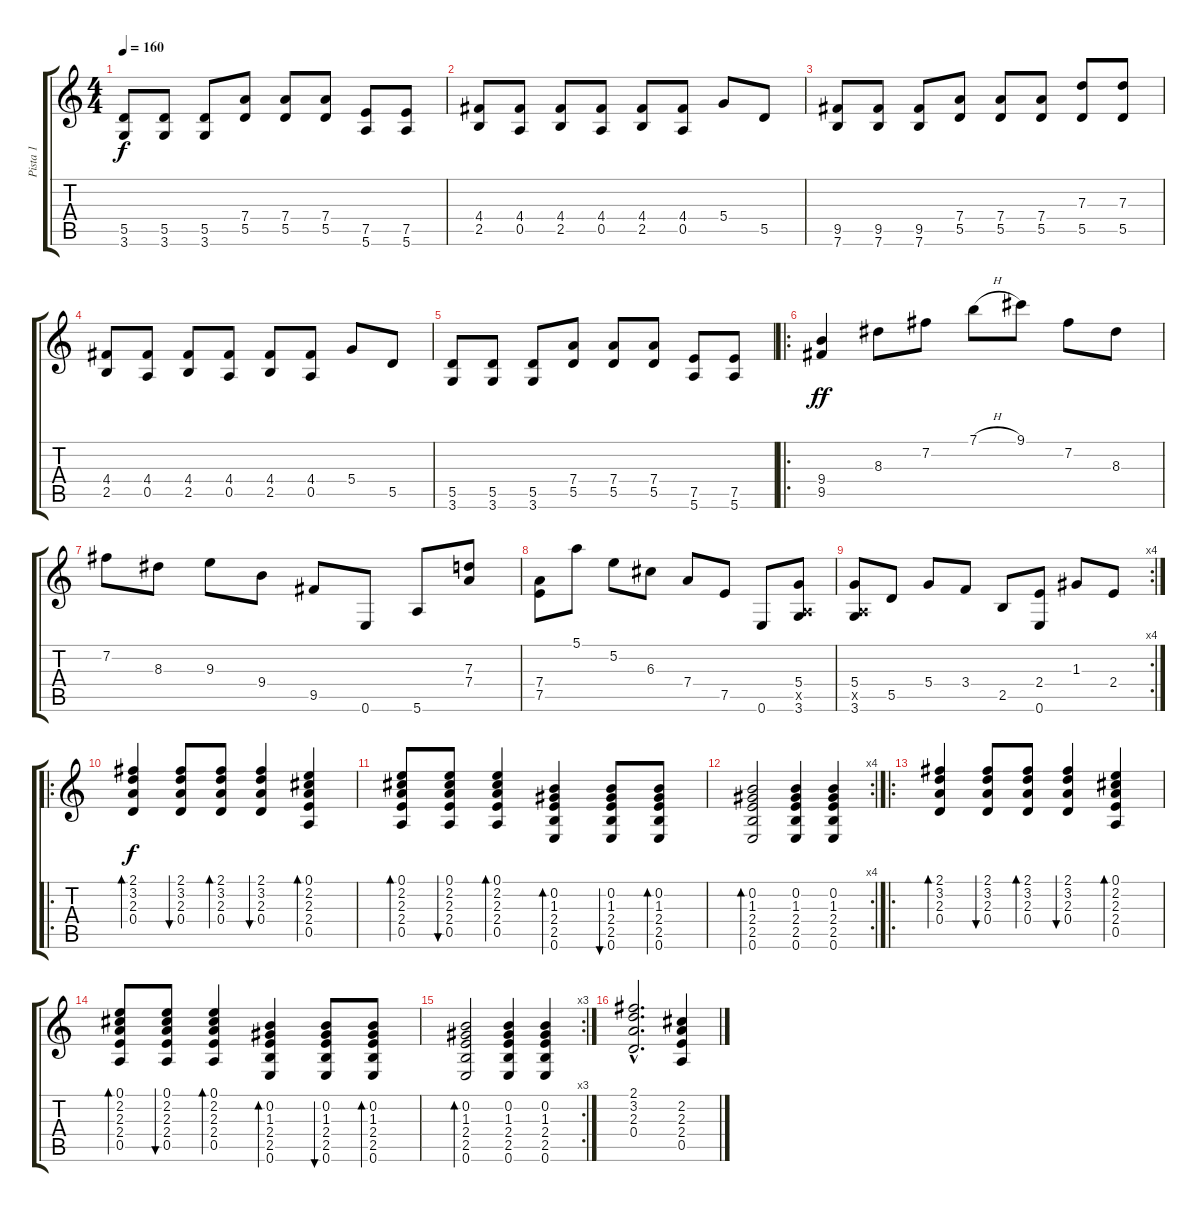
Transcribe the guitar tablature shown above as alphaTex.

\track ("Pista 1" "Pista 1") {instrument overdrivenguitar}
\staff {score tabs}
\tuning (E4 B3 G3 D3 A2 E2) {hide}
\ts (4 4)
\tempo 160
\clef g2
\ks c
(5.5 3.6).8{dy f} (5.5 3.6).8 (5.5 3.6).8 (7.4 5.5).8 (7.4 5.5).8 (7.4 5.5).8 (7.5 5.6).8 (7.5 5.6).8 |
(4.4 2.5).8 (4.4 0.5).8 (4.4 2.5).8 (4.4 0.5).8 (4.4 2.5).8 (4.4 0.5).8 5.4.8 5.5.8 |
(9.5 7.6).8 (9.5 7.6).8 (9.5 7.6).8 (7.4 5.5).8 (7.4 5.5).8 (7.4 5.5).8 (7.3 5.5).8 (7.3 5.5).8 |
(4.4 2.5).8 (4.4 0.5).8 (4.4 2.5).8 (4.4 0.5).8 (4.4 2.5).8 (4.4 0.5).8 5.4.8 5.5.8 |
(5.5 3.6).8 (5.5 3.6).8 (5.5 3.6).8 (7.4 5.5).8 (7.4 5.5).8 (7.4 5.5).8 (7.5 5.6).8 (7.5 5.6).8 |
\ro
(9.4 9.5).4{dy ff instrument electricguitarclean} 8.3.8 7.2.8 7.1{h}.8 9.1.8 7.2.8 8.3.8 |
7.2.8 8.3.8 9.3.8 9.4.8 9.5.8 0.6.8 5.6.8 (7.3 7.4).8 |
(7.4 7.5).8 5.1.8 5.2.8 6.3.8 7.4.8 7.5.8 0.6.8 (5.4 0.5{x} 3.6).8 |
\rc 4
(5.4 0.5{x} 3.6).8 5.5.8 5.4.8 3.4.8 2.5.8 (2.4 0.6).8 1.3.8 2.4.8 |
\ro
(2.1 3.2 2.3 0.4).4{bd 60 dy f instrument acousticguitarsteel} (2.1 3.2 2.3 0.4).8{bu 60} (2.1 3.2 2.3 0.4).8{bd 60} (2.1 3.2 2.3 0.4).4{bu 60} (0.1 2.2 2.3 2.4 0.5).4{bd 60} |
(0.1 2.2 2.3 2.4 0.5).8{bd 60} (0.1 2.2 2.3 2.4 0.5).8{bu 60} (0.1 2.2 2.3 2.4 0.5).4{bd 60} (0.2 1.3 2.4 2.5 0.6).4{bd 60} (0.2 1.3 2.4 2.5 0.6).8{bu 60} (0.2 1.3 2.4 2.5 0.6).8{bd 60} |
\rc 4
(0.2 1.3 2.4 2.5 0.6).2{bd 60} (0.2 1.3 2.4 2.5 0.6).4 (0.2 1.3 2.4 2.5 0.6).4 |
\ro
(2.1 3.2 2.3 0.4).4{bd 60 instrument acousticguitarsteel} (2.1 3.2 2.3 0.4).8{bu 60} (2.1 3.2 2.3 0.4).8{bd 60} (2.1 3.2 2.3 0.4).4{bu 60} (0.1 2.2 2.3 2.4 0.5).4{bd 60} |
(0.1 2.2 2.3 2.4 0.5).8{bd 60} (0.1 2.2 2.3 2.4 0.5).8{bu 60} (0.1 2.2 2.3 2.4 0.5).4{bd 60} (0.2 1.3 2.4 2.5 0.6).4{bd 60} (0.2 1.3 2.4 2.5 0.6).8{bu 60} (0.2 1.3 2.4 2.5 0.6).8{bd 60} |
\rc 3
(0.2 1.3 2.4 2.5 0.6).2{bd 60} (0.2 1.3 2.4 2.5 0.6).4 (0.2 1.3 2.4 2.5 0.6).4 |
(2.1{hac} 3.2{hac} 2.3{hac} 0.4{hac}).2{d instrument overdrivenguitar} (2.2 2.3 2.4 0.5).4
